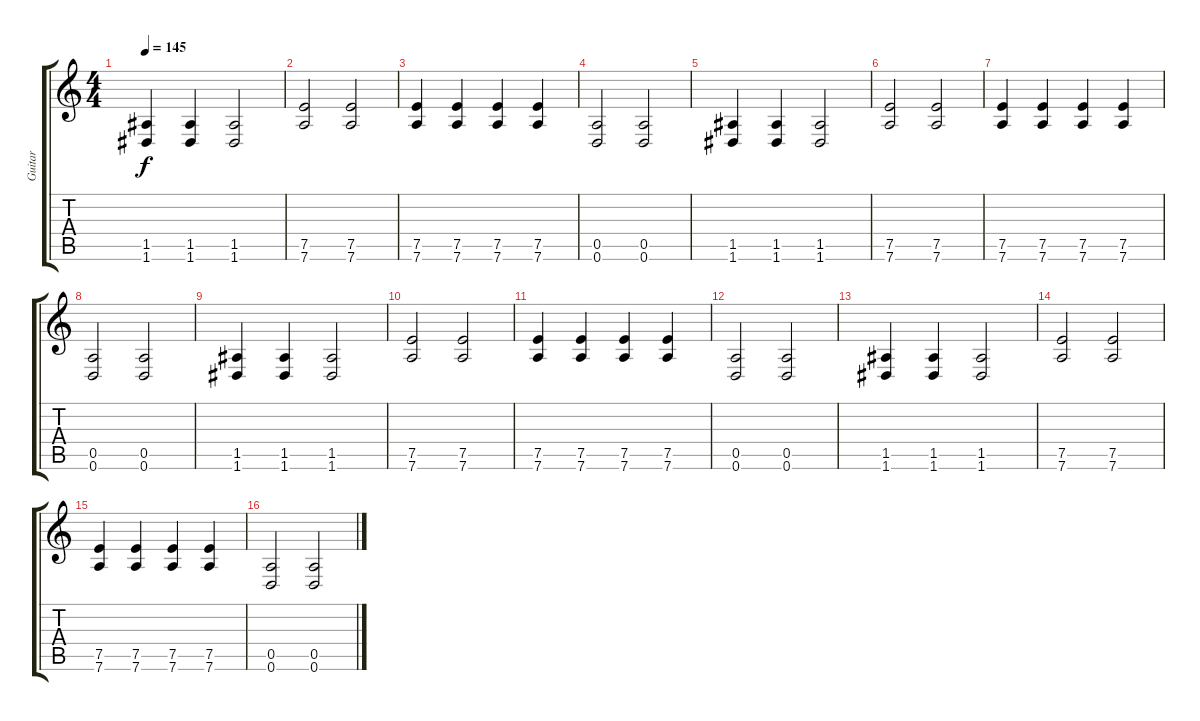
\track ("Guitar" "Guitar") {instrument overdrivenguitar}
\staff {score tabs}
\tuning (E4 B3 G3 D3 A2 D2) {hide}
\ts (4 4)
\tempo 145
\clef g2
\ks c
(1.5 1.6).4{dy f} (1.5 1.6).4 (1.5 1.6).2 |
(7.5 7.6).2 (7.5 7.6).2 |
(7.5 7.6).4 (7.5 7.6).4 (7.5 7.6).4 (7.5 7.6).4 |
(0.5 0.6).2{volume 12 balance 8 instrument distortionguitar} (0.5 0.6).2 |
(1.5 1.6).4 (1.5 1.6).4 (1.5 1.6).2 |
(7.5 7.6).2 (7.5 7.6).2 |
(7.5 7.6).4 (7.5 7.6).4 (7.5 7.6).4 (7.5 7.6).4 |
(0.5 0.6).2{volume 12 balance 8 instrument distortionguitar} (0.5 0.6).2 |
(1.5 1.6).4 (1.5 1.6).4 (1.5 1.6).2 |
(7.5 7.6).2 (7.5 7.6).2 |
(7.5 7.6).4 (7.5 7.6).4 (7.5 7.6).4 (7.5 7.6).4 |
(0.5 0.6).2{volume 12 balance 8 instrument distortionguitar} (0.5 0.6).2 |
(1.5 1.6).4 (1.5 1.6).4 (1.5 1.6).2 |
(7.5 7.6).2 (7.5 7.6).2 |
(7.5 7.6).4 (7.5 7.6).4 (7.5 7.6).4 (7.5 7.6).4 |
(0.5 0.6).2{volume 12 balance 8 instrument distortionguitar} (0.5 0.6).2
